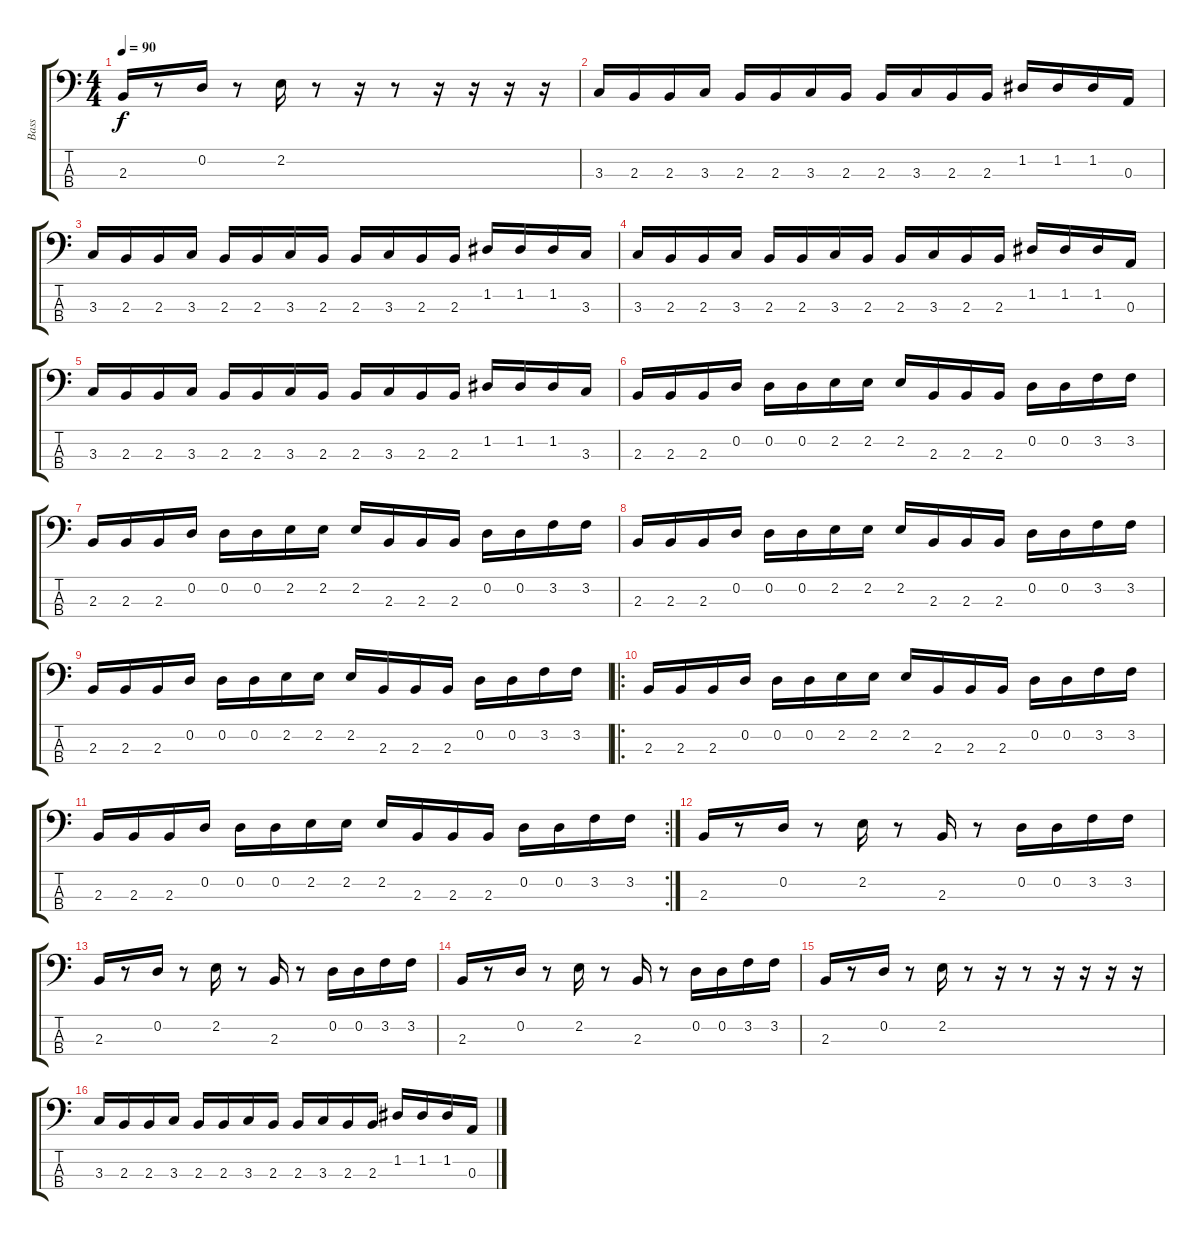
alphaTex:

\track ("Bass" "Bass") {instrument electricbasspick}
\staff {score tabs}
\tuning (G2 D2 A1 E1) {hide}
\ts (4 4)
\tempo 90
\clef f4
\ks c
2.3.16{dy f} r.8 0.2.16 r.8 2.2.16 r.8 r.16 r.8 r.16 r.16 r.16 r.16 |
3.3.16 2.3.16 2.3.16 3.3.16 2.3.16 2.3.16 3.3.16 2.3.16 2.3.16 3.3.16 2.3.16 2.3.16 1.2.16 1.2.16 1.2.16 0.3.16 |
3.3.16 2.3.16 2.3.16 3.3.16 2.3.16 2.3.16 3.3.16 2.3.16 2.3.16 3.3.16 2.3.16 2.3.16 1.2.16 1.2.16 1.2.16 3.3.16 |
3.3.16 2.3.16 2.3.16 3.3.16 2.3.16 2.3.16 3.3.16 2.3.16 2.3.16 3.3.16 2.3.16 2.3.16 1.2.16 1.2.16 1.2.16 0.3.16 |
3.3.16 2.3.16 2.3.16 3.3.16 2.3.16 2.3.16 3.3.16 2.3.16 2.3.16 3.3.16 2.3.16 2.3.16 1.2.16 1.2.16 1.2.16 3.3.16 |
2.3.16 2.3.16 2.3.16 0.2.16 0.2.16 0.2.16 2.2.16 2.2.16 2.2.16 2.3.16 2.3.16 2.3.16 0.2.16 0.2.16 3.2.16 3.2.16 |
2.3.16 2.3.16 2.3.16 0.2.16 0.2.16 0.2.16 2.2.16 2.2.16 2.2.16 2.3.16 2.3.16 2.3.16 0.2.16 0.2.16 3.2.16 3.2.16 |
2.3.16 2.3.16 2.3.16 0.2.16 0.2.16 0.2.16 2.2.16 2.2.16 2.2.16 2.3.16 2.3.16 2.3.16 0.2.16 0.2.16 3.2.16 3.2.16 |
2.3.16 2.3.16 2.3.16 0.2.16 0.2.16 0.2.16 2.2.16 2.2.16 2.2.16 2.3.16 2.3.16 2.3.16 0.2.16 0.2.16 3.2.16 3.2.16 |
\ro
2.3.16 2.3.16 2.3.16 0.2.16 0.2.16 0.2.16 2.2.16 2.2.16 2.2.16 2.3.16 2.3.16 2.3.16 0.2.16 0.2.16 3.2.16 3.2.16 |
\rc 2
2.3.16 2.3.16 2.3.16 0.2.16 0.2.16 0.2.16 2.2.16 2.2.16 2.2.16 2.3.16 2.3.16 2.3.16 0.2.16 0.2.16 3.2.16 3.2.16 |
2.3.16 r.8 0.2.16 r.8 2.2.16 r.8 2.3.16 r.8 0.2.16 0.2.16 3.2.16 3.2.16 |
2.3.16 r.8 0.2.16 r.8 2.2.16 r.8 2.3.16 r.8 0.2.16 0.2.16 3.2.16 3.2.16 |
2.3.16 r.8 0.2.16 r.8 2.2.16 r.8 2.3.16 r.8 0.2.16 0.2.16 3.2.16 3.2.16 |
2.3.16 r.8 0.2.16 r.8 2.2.16 r.8 r.16 r.8 r.16 r.16 r.16 r.16 |
3.3.16 2.3.16 2.3.16 3.3.16 2.3.16 2.3.16 3.3.16 2.3.16 2.3.16 3.3.16 2.3.16 2.3.16 1.2.16 1.2.16 1.2.16 0.3.16
